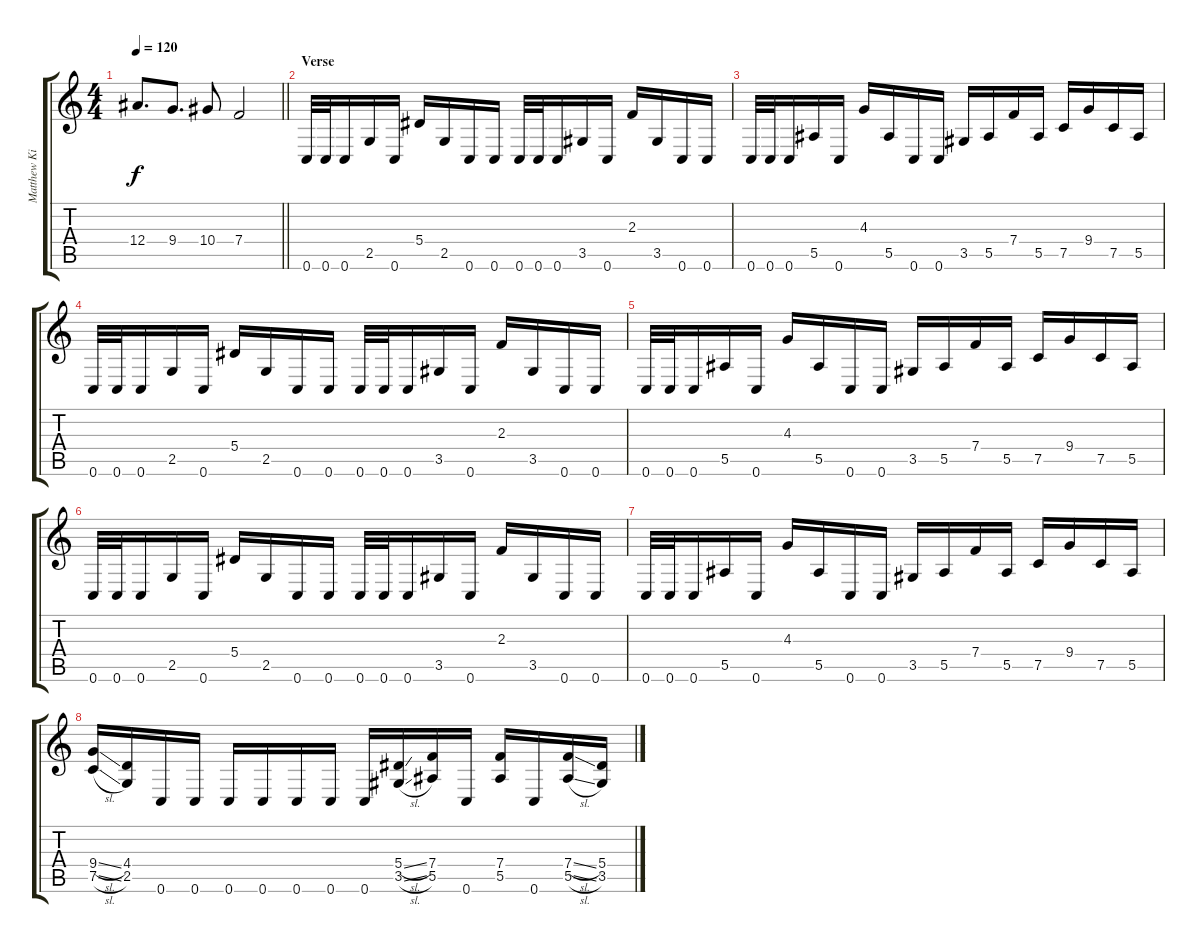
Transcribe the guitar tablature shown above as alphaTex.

\track ("Matthew Kiichi Heafy" "Matthew Ki") {instrument distortionguitar}
\staff {score tabs}
\tuning (C4 G3 Eb3 Bb2 F2 C2) {hide}
\ts (4 4)
\tempo 120
\clef g2
\barLineRight lightlight
\ks c
12.4.8{d dy f} 9.4.8{d} 10.4.8 7.4.2 |
\section ("" "Verse")
0.6.32 0.6.32 0.6.16 2.5.16 0.6.16 5.4.16 2.5.16 0.6.16 0.6.16 0.6.32 0.6.32 0.6.16 3.5.16 0.6.16 2.3.16 3.5.16 0.6.16 0.6.16 |
0.6.32 0.6.32 0.6.16 5.5.16 0.6.16 4.3.16 5.5.16 0.6.16 0.6.16 3.5.16 5.5.16 7.4.16 5.5.16 7.5.16 9.4.16 7.5.16 5.5.16 |
0.6.32 0.6.32 0.6.16 2.5.16 0.6.16 5.4.16 2.5.16 0.6.16 0.6.16 0.6.32 0.6.32 0.6.16 3.5.16 0.6.16 2.3.16 3.5.16 0.6.16 0.6.16 |
0.6.32 0.6.32 0.6.16 5.5.16 0.6.16 4.3.16 5.5.16 0.6.16 0.6.16 3.5.16 5.5.16 7.4.16 5.5.16 7.5.16 9.4.16 7.5.16 5.5.16 |
0.6.32 0.6.32 0.6.16 2.5.16 0.6.16 5.4.16 2.5.16 0.6.16 0.6.16 0.6.32 0.6.32 0.6.16 3.5.16 0.6.16 2.3.16 3.5.16 0.6.16 0.6.16 |
0.6.32 0.6.32 0.6.16 5.5.16 0.6.16 4.3.16 5.5.16 0.6.16 0.6.16 3.5.16 5.5.16 7.4.16 5.5.16 7.5.16 9.4.16 7.5.16 5.5.16 |
(9.4{sl} 7.5{sl}).16 (4.4 2.5).16 0.6.16 0.6.16 0.6.16 0.6.16 0.6.16 0.6.16 0.6.16 (5.4{sl} 3.5{sl}).16 (7.4 5.5).16 0.6.16 (7.4 5.5).16 0.6.16 (7.4{sl} 5.5{sl}).16 (5.4 3.5).16
